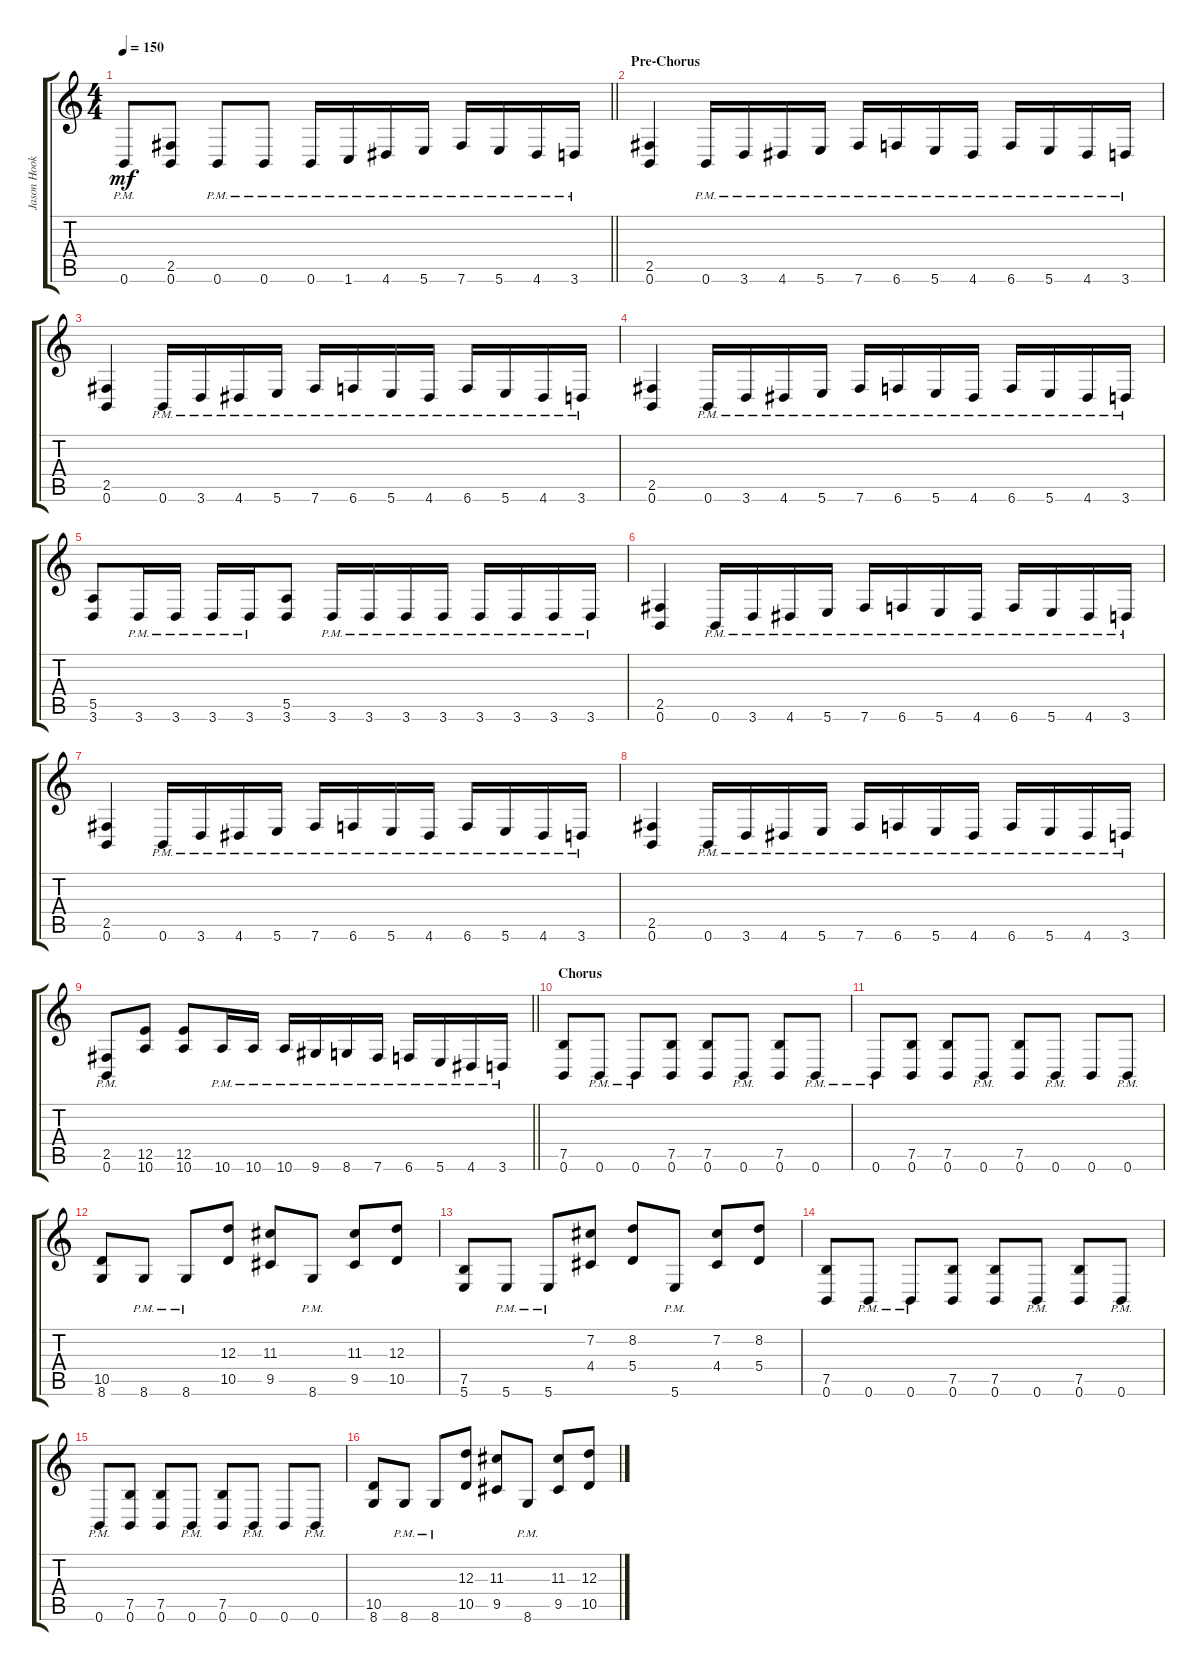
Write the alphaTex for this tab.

\track ("Jason Hook – Lead Guitar" "Jason Hook") {instrument distortionguitar}
\staff {score tabs}
\tuning (B3 Gb3 D3 A2 E2 B1) {hide}
\ts (4 4)
\tempo 150
\clef g2
\barLineRight lightlight
\ks c
0.6{pm}.8{dy mf} (2.5 0.6).8 0.6{pm}.8 0.6{pm}.8 0.6{pm}.16 1.6{pm}.16 4.6{pm}.16 5.6{pm}.16 7.6{pm}.16 5.6{pm}.16 4.6{pm}.16 3.6{pm}.16 |
\section ("" "Pre-Chorus")
(2.5 0.6).4 0.6{pm}.16 3.6{pm}.16 4.6{pm}.16 5.6{pm}.16 7.6{pm}.16 6.6{pm}.16 5.6{pm}.16 4.6{pm}.16 6.6{pm}.16 5.6{pm}.16 4.6{pm}.16 3.6{pm}.16 |
(2.5 0.6).4 0.6{pm}.16 3.6{pm}.16 4.6{pm}.16 5.6{pm}.16 7.6{pm}.16 6.6{pm}.16 5.6{pm}.16 4.6{pm}.16 6.6{pm}.16 5.6{pm}.16 4.6{pm}.16 3.6{pm}.16 |
(2.5 0.6).4 0.6{pm}.16 3.6{pm}.16 4.6{pm}.16 5.6{pm}.16 7.6{pm}.16 6.6{pm}.16 5.6{pm}.16 4.6{pm}.16 6.6{pm}.16 5.6{pm}.16 4.6{pm}.16 3.6{pm}.16 |
(5.5 3.6).8 3.6{pm}.16 3.6{pm}.16 3.6{pm}.16 3.6{pm}.16 (5.5 3.6).8 3.6{pm}.16 3.6{pm}.16 3.6{pm}.16 3.6{pm}.16 3.6{pm}.16 3.6{pm}.16 3.6{pm}.16 3.6{pm}.16 |
(2.5 0.6).4 0.6{pm}.16 3.6{pm}.16 4.6{pm}.16 5.6{pm}.16 7.6{pm}.16 6.6{pm}.16 5.6{pm}.16 4.6{pm}.16 6.6{pm}.16 5.6{pm}.16 4.6{pm}.16 3.6{pm}.16 |
(2.5 0.6).4 0.6{pm}.16 3.6{pm}.16 4.6{pm}.16 5.6{pm}.16 7.6{pm}.16 6.6{pm}.16 5.6{pm}.16 4.6{pm}.16 6.6{pm}.16 5.6{pm}.16 4.6{pm}.16 3.6{pm}.16 |
(2.5 0.6).4 0.6{pm}.16 3.6{pm}.16 4.6{pm}.16 5.6{pm}.16 7.6{pm}.16 6.6{pm}.16 5.6{pm}.16 4.6{pm}.16 6.6{pm}.16 5.6{pm}.16 4.6{pm}.16 3.6{pm}.16 |
\barLineRight lightlight
(2.5{pm} 0.6{pm}).8 (12.5 10.6).8 (12.5 10.6).8 10.6{pm}.16 10.6{pm}.16 10.6{pm}.16 9.6{pm}.16 8.6{pm}.16 7.6{pm}.16 6.6{pm}.16 5.6{pm}.16 4.6{pm}.16 3.6{pm}.16 |
\section ("" "Chorus")
(7.5 0.6).8 0.6{pm}.8 0.6{pm}.8 (7.5 0.6).8 (7.5 0.6).8 0.6{pm}.8 (7.5 0.6).8 0.6{pm}.8 |
0.6{pm}.8 (7.5 0.6).8 (7.5 0.6).8 0.6{pm}.8 (7.5 0.6).8 0.6{pm}.8 0.6.8 0.6{pm}.8 |
(10.5 8.6).8 8.6{pm}.8 8.6{pm}.8 (12.3 10.5).8 (11.3 9.5).8 8.6{pm}.8 (11.3 9.5).8 (12.3 10.5).8 |
(7.5 5.6).8 5.6{pm}.8 5.6{pm}.8 (7.2 4.4).8 (8.2 5.4).8 5.6{pm}.8 (7.2 4.4).8 (8.2 5.4).8 |
(7.5 0.6).8 0.6{pm}.8 0.6{pm}.8 (7.5 0.6).8 (7.5 0.6).8 0.6{pm}.8 (7.5 0.6).8 0.6{pm}.8 |
0.6{pm}.8 (7.5 0.6).8 (7.5 0.6).8 0.6{pm}.8 (7.5 0.6).8 0.6{pm}.8 0.6.8 0.6{pm}.8 |
(10.5 8.6).8 8.6{pm}.8 8.6{pm}.8 (12.3 10.5).8 (11.3 9.5).8 8.6{pm}.8 (11.3 9.5).8 (12.3 10.5).8
